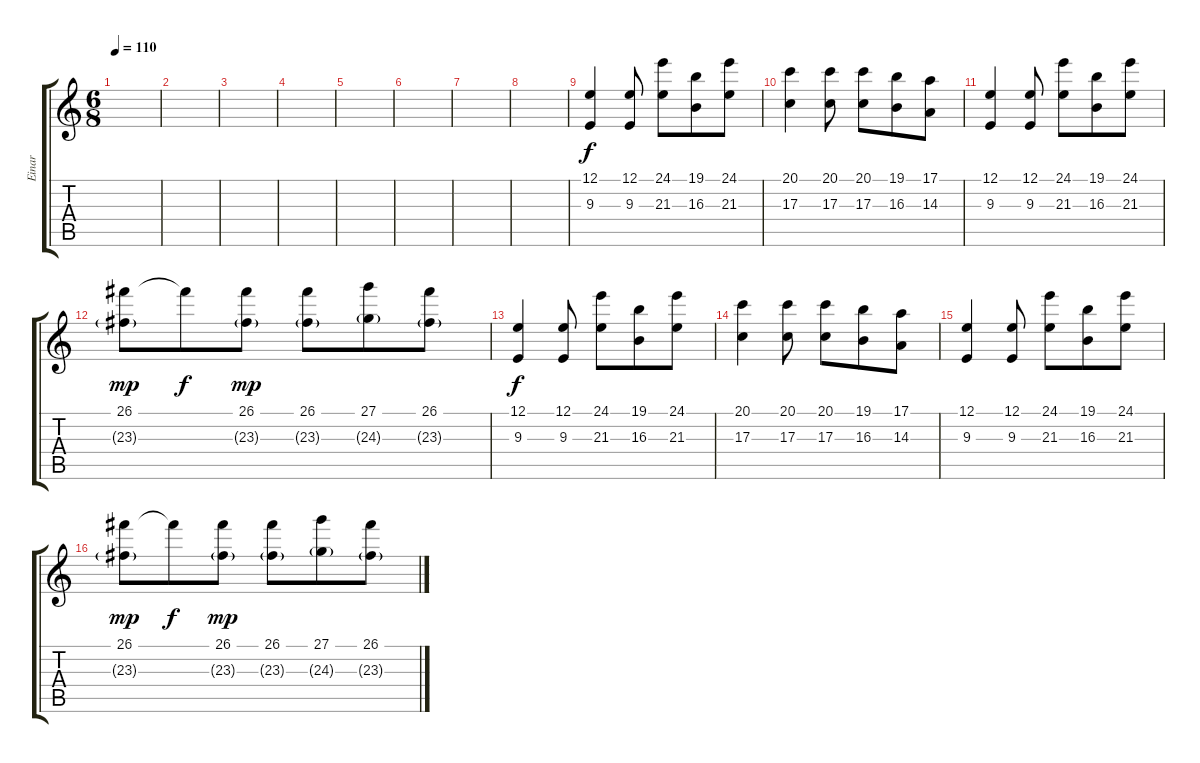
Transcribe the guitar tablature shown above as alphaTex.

\track ("Einar" "Einar") {instrument brightacousticpiano}
\staff {score tabs}
\tuning (E4 B3 G3 D3 A2 E2) {hide}
\ts (6 8)
\tempo 110
\clef g2
\ks c
|
|
|
|
|
|
|
|
(12.1 9.3).4 (12.1 9.3).8 (24.1 21.3).8 (19.1 16.3).8 (24.1 21.3).8 |
(20.1 17.3).4 (20.1 17.3).8 (20.1 17.3).8 (19.1 16.3).8 (17.1 14.3).8 |
(12.1 9.3).4 (12.1 9.3).8 (24.1 21.3).8 (19.1 16.3).8 (24.1 21.3).8 |
(26.1 23.3{g}).8{dy mp} 26.1{t}.8{dy f} (26.1 23.3{g}).8{dy mp} (26.1 23.3{g}).8 (27.1 24.3{g}).8 (26.1 23.3{g}).8 |
(12.1 9.3).4{dy f} (12.1 9.3).8 (24.1 21.3).8 (19.1 16.3).8 (24.1 21.3).8 |
(20.1 17.3).4 (20.1 17.3).8 (20.1 17.3).8 (19.1 16.3).8 (17.1 14.3).8 |
(12.1 9.3).4 (12.1 9.3).8 (24.1 21.3).8 (19.1 16.3).8 (24.1 21.3).8 |
(26.1 23.3{g}).8{dy mp} 26.1{t}.8{dy f} (26.1 23.3{g}).8{dy mp} (26.1 23.3{g}).8 (27.1 24.3{g}).8 (26.1 23.3{g}).8
